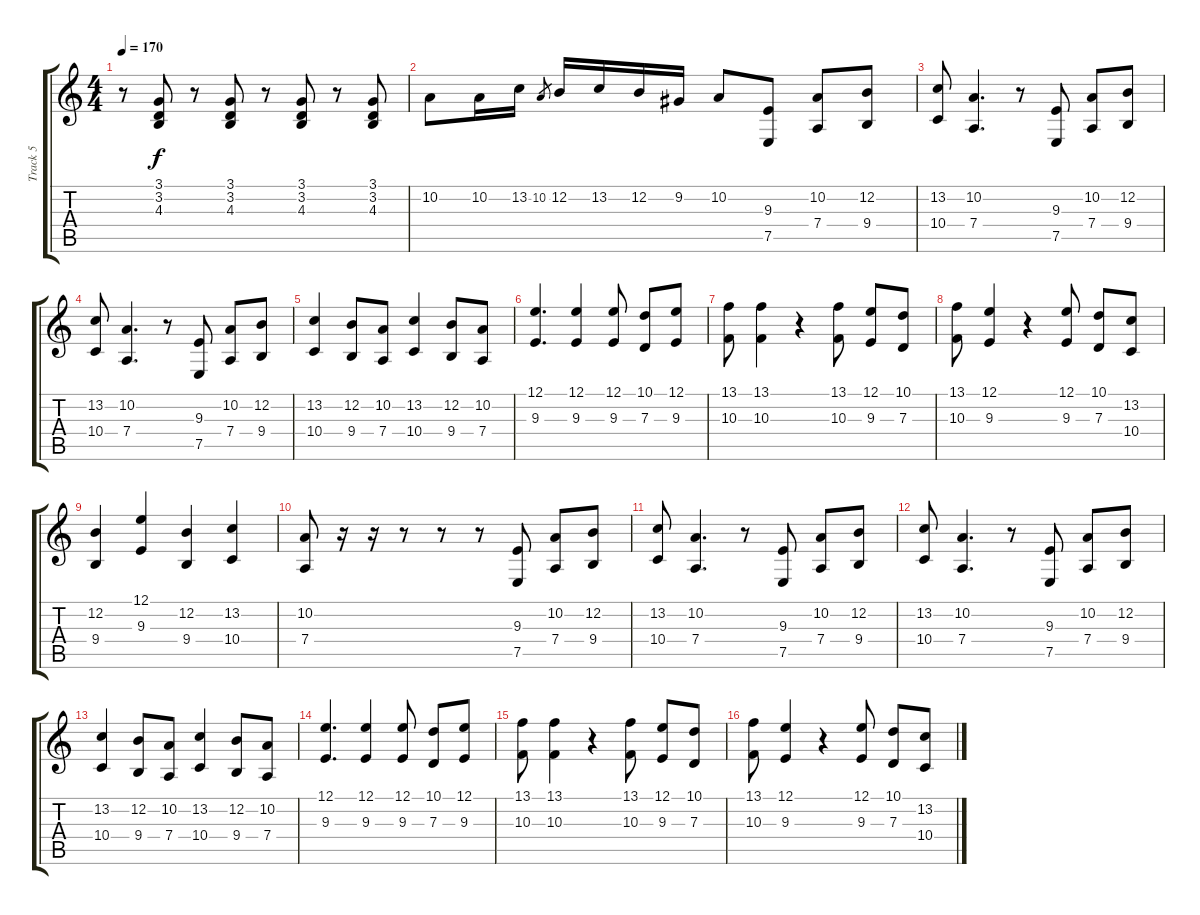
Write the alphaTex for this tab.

\track ("Track 5" "Track 5") {instrument accordion}
\staff {score tabs}
\tuning (E4 B3 G3 D3 A2 E2) {hide}
\ts (4 4)
\tempo 170
\clef g2
\ks c
r.8{dy f} (3.1 3.2 4.3).8 r.8 (3.1 3.2 4.3).8 r.8 (3.1 3.2 4.3).8 r.8 (3.1 3.2 4.3).8 |
10.2.8 10.2.16 13.2.16 10.2.8{gr} 12.2.16 13.2.16 12.2.16 9.2.16 10.2.8 (9.3 7.5).8 (10.2 7.4).8 (12.2 9.4).8 |
(13.2 10.4).8 (10.2 7.4).4{d} r.8 (9.3 7.5).8 (10.2 7.4).8 (12.2 9.4).8 |
(13.2 10.4).8 (10.2 7.4).4{d} r.8 (9.3 7.5).8 (10.2 7.4).8 (12.2 9.4).8 |
(13.2 10.4).4 (12.2 9.4).8 (10.2 7.4).8 (13.2 10.4).4 (12.2 9.4).8 (10.2 7.4).8 |
(12.1 9.3).4{d} (12.1 9.3).4 (12.1 9.3).8 (10.1 7.3).8 (12.1 9.3).8 |
(13.1 10.3).8 (13.1 10.3).4 r.4 (13.1 10.3).8 (12.1 9.3).8 (10.1 7.3).8 |
(13.1 10.3).8 (12.1 9.3).4 r.4 (12.1 9.3).8 (10.1 7.3).8 (13.2 10.4).8 |
(12.2 9.4).4 (12.1 9.3).4 (12.2 9.4).4 (13.2 10.4).4 |
(10.2 7.4).8 r.16 r.16 r.8 r.8 r.8 (9.3 7.5).8 (10.2 7.4).8 (12.2 9.4).8 |
(13.2 10.4).8 (10.2 7.4).4{d} r.8 (9.3 7.5).8 (10.2 7.4).8 (12.2 9.4).8 |
(13.2 10.4).8 (10.2 7.4).4{d} r.8 (9.3 7.5).8 (10.2 7.4).8 (12.2 9.4).8 |
(13.2 10.4).4 (12.2 9.4).8 (10.2 7.4).8 (13.2 10.4).4 (12.2 9.4).8 (10.2 7.4).8 |
(12.1 9.3).4{d} (12.1 9.3).4 (12.1 9.3).8 (10.1 7.3).8 (12.1 9.3).8 |
(13.1 10.3).8 (13.1 10.3).4 r.4 (13.1 10.3).8 (12.1 9.3).8 (10.1 7.3).8 |
(13.1 10.3).8 (12.1 9.3).4 r.4 (12.1 9.3).8 (10.1 7.3).8 (13.2 10.4).8
